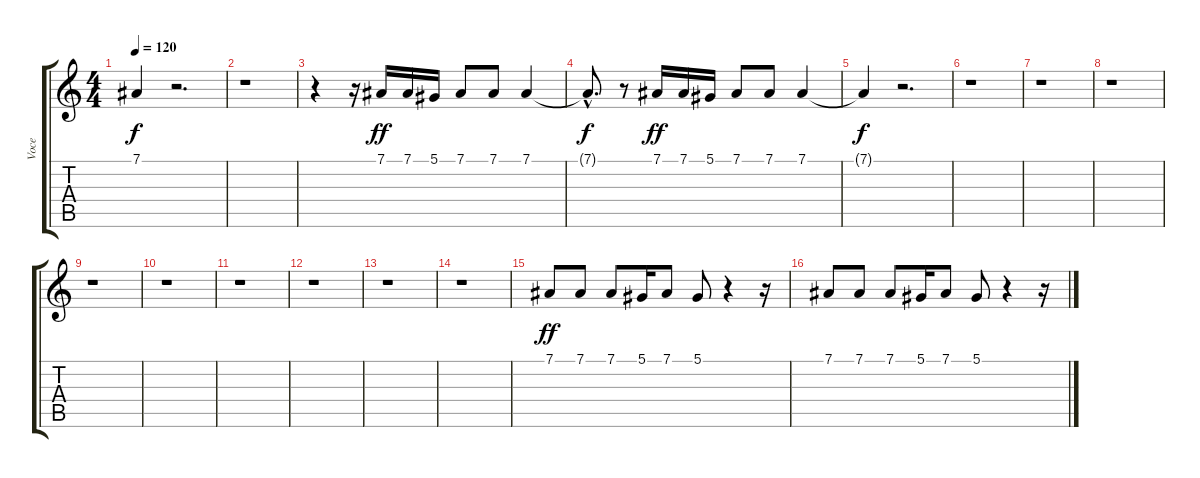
\track ("Voce" "Voce") {instrument panflute}
\staff {score tabs}
\tuning (Eb4 Bb3 Gb3 Db3 Ab2 Eb2) {hide}
\ts (4 4)
\tempo 120
\clef g2
\ks c
7.1{t}.4{dy f} r.2{d} |
r.1 |
r.4 r.16 7.1.16{dy ff} 7.1.16 5.1.16 7.1.8 7.1.8 7.1.4 |
7.1{hac t}.8{d dy f} r.8 7.1.16{dy ff} 7.1.16 5.1.16 7.1.8 7.1.8 7.1.4 |
7.1{t}.4{dy f} r.2{d} |
r.1 |
r.1 |
r.1 |
r.1 |
r.1 |
r.1 |
r.1 |
r.1 |
r.1 |
7.1.8{dy ff} 7.1.8 7.1.8 5.1.16 7.1.8 5.1.8 r.4 r.16 |
7.1.8 7.1.8 7.1.8 5.1.16 7.1.8 5.1.8 r.4 r.16
